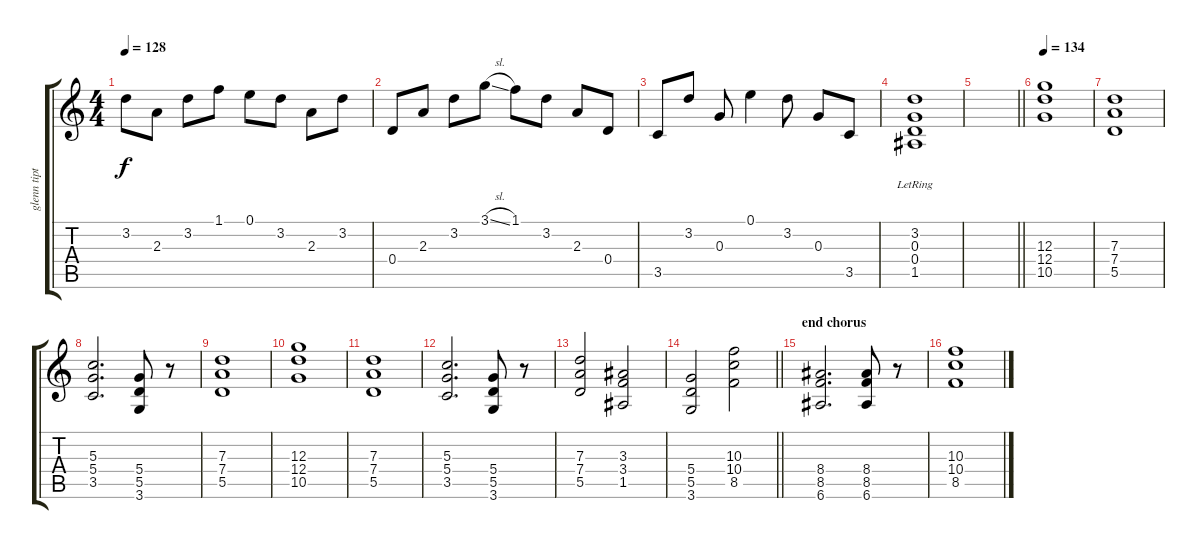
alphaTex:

\track ("glenn tipton" "glenn tipt") {instrument electricguitarclean}
\staff {score tabs}
\tuning (E4 B3 G3 D3 A2 E2) {hide}
\ts (4 4)
\tempo 128
\clef g2
\ks c
3.2.8{dy f} 2.3.8 3.2.8 1.1.8 0.1.8 3.2.8 2.3.8 3.2.8 |
0.4.8 2.3.8 3.2.8 3.1{sl}.8 1.1.8 3.2.8 2.3.8 0.4.8 |
3.5.8 3.2.8 0.3.8 0.1.4 3.2.8 0.3.8 3.5.8 |
(3.2 0.3{lr} 0.4 1.5).1 |
\barLineRight lightlight
|
\tempo 134
(12.3 12.4 10.5).1{instrument distortionguitar} |
(7.3 7.4 5.5).1 |
(5.3 5.4 3.5).2{d} (5.4 5.5 3.6).8 r.8 |
(7.3 7.4 5.5).1 |
(12.3 12.4 10.5).1 |
(7.3 7.4 5.5).1 |
(5.3 5.4 3.5).2{d} (5.4 5.5 3.6).8 r.8 |
(7.3 7.4 5.5).2 (3.3 3.4 1.5).2 |
\barLineRight lightlight
(5.4 5.5 3.6).2 (10.3 10.4 8.5).2 |
\section ("" "end chorus")
(8.4 8.5 6.6).2{d} (8.4 8.5 6.6).8 r.8 |
(10.3 10.4 8.5).1
